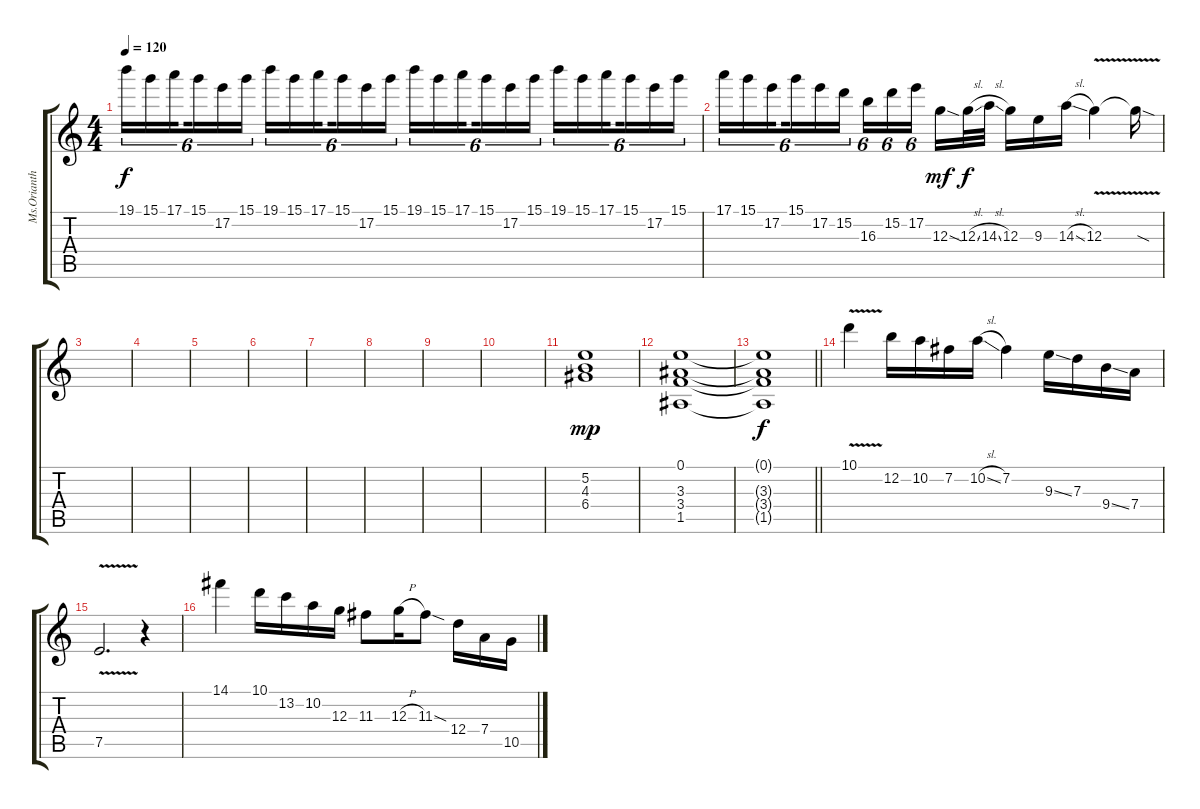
\track ("Ms.Orianthi " "Ms.Orianth") {instrument overdrivenguitar}
\staff {score tabs}
\tuning (E4 B3 G3 D3 A2 D2) {hide}
\ts (4 4)
\tempo 120
\clef g2
\ks c
19.1.16{tu (6 4) dy f} 15.1.16{tu (6 4)} 17.1.16{tu (6 4) beam splitsecondary} 15.1.16{tu (6 4)} 17.2.16{tu (6 4)} 15.1.16{tu (6 4)} 19.1.16{tu (6 4)} 15.1.16{tu (6 4)} 17.1.16{tu (6 4) beam splitsecondary} 15.1.16{tu (6 4)} 17.2.16{tu (6 4)} 15.1.16{tu (6 4)} 19.1.16{tu (6 4)} 15.1.16{tu (6 4)} 17.1.16{tu (6 4) beam splitsecondary} 15.1.16{tu (6 4)} 17.2.16{tu (6 4)} 15.1.16{tu (6 4)} 19.1.16{tu (6 4)} 15.1.16{tu (6 4)} 17.1.16{tu (6 4) beam splitsecondary} 15.1.16{tu (6 4)} 17.2.16{tu (6 4)} 15.1.16{tu (6 4)} |
17.1.16{tu (6 4)} 15.1.16{tu (6 4)} 17.2.16{tu (6 4) beam splitsecondary} 15.1.16{tu (6 4)} 17.2.16{tu (6 4)} 15.2.16{tu (6 4)} 16.3.16{tu (6 4)} 15.2.16{tu (6 4)} 17.2.16{tu (6 4) beam splitsecondary} 12.3{sod}.16{dy mf} 12.3{sl}.32{dy f} 14.3{sl}.32 12.3.16 9.3.16 14.3{sl}.16 12.3{v}.4 12.3{sod t}.16 |
|
|
|
|
|
|
|
|
(5.2 4.3 6.4).1{dy mp} |
(0.1 3.3 3.4 1.5).1 |
\barLineRight lightlight
(0.1{t} 3.3{t} 3.4{t} 1.5{t}).1{dy f} |
\section ("" "")
10.1{v}.4 12.2.16 10.2.16 7.2.16 10.2{sl}.16 7.2.4 9.3{ss}.16 7.3.16 9.4{ss}.16 7.4.16 |
7.5{v}.2{d} r.4 |
14.1.4 10.1.16 13.2.16 10.2.16 12.3.16 11.3.8 12.3{h}.16 11.3{sod}.8 12.4.16 7.4.16 10.5.16
